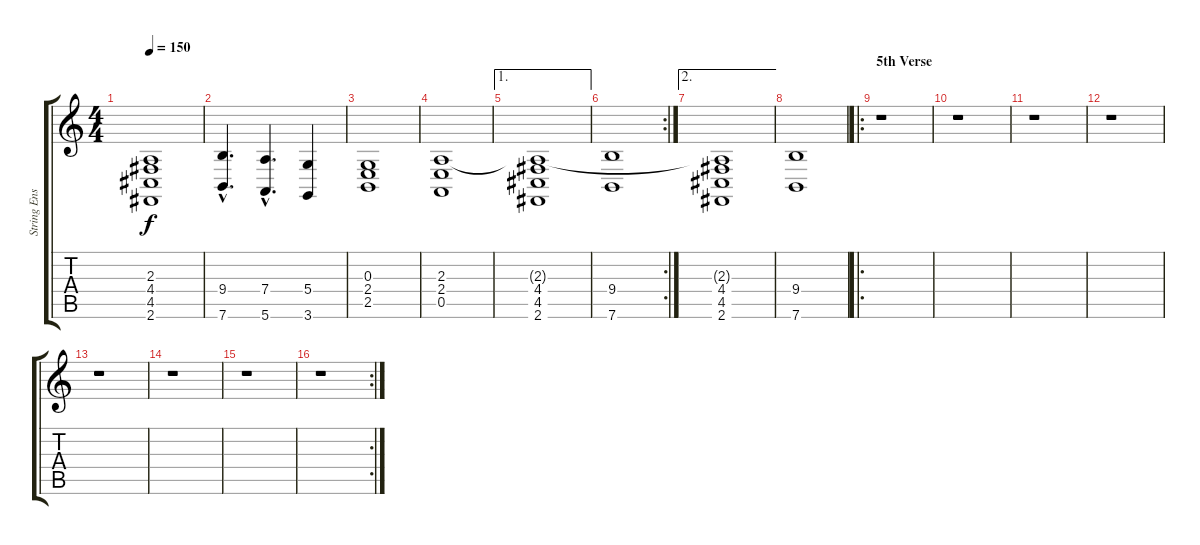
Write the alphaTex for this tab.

\track ("String Ensemble IV" "String Ens") {instrument stringensemble2}
\staff {score tabs}
\tuning (E4 B3 G3 D3 A2 E2) {hide}
\ts (4 4)
\tempo 150
\clef g2
\ks c
(2.3{t} 4.4 4.5 2.6).1{dy f} |
(9.4{hac} 7.6{hac}).4{d} (7.4{hac} 5.6{hac}).4{d} (5.4 3.6).4 |
(0.3 2.4 2.5).1 |
(2.3 2.4 0.5).1 |
\ae 1
(2.3{t} 4.4 4.5 2.6).1 |
\rc 2
(9.4 7.6).1 |
\ae 2
(2.3{t} 4.4 4.5 2.6).1 |
(9.4 7.6).1 |
\ro
\section ("" "5th Verse")
r.1 |
r.1 |
r.1 |
r.1 |
r.1 |
r.1 |
r.1 |
\rc 2
r.1
